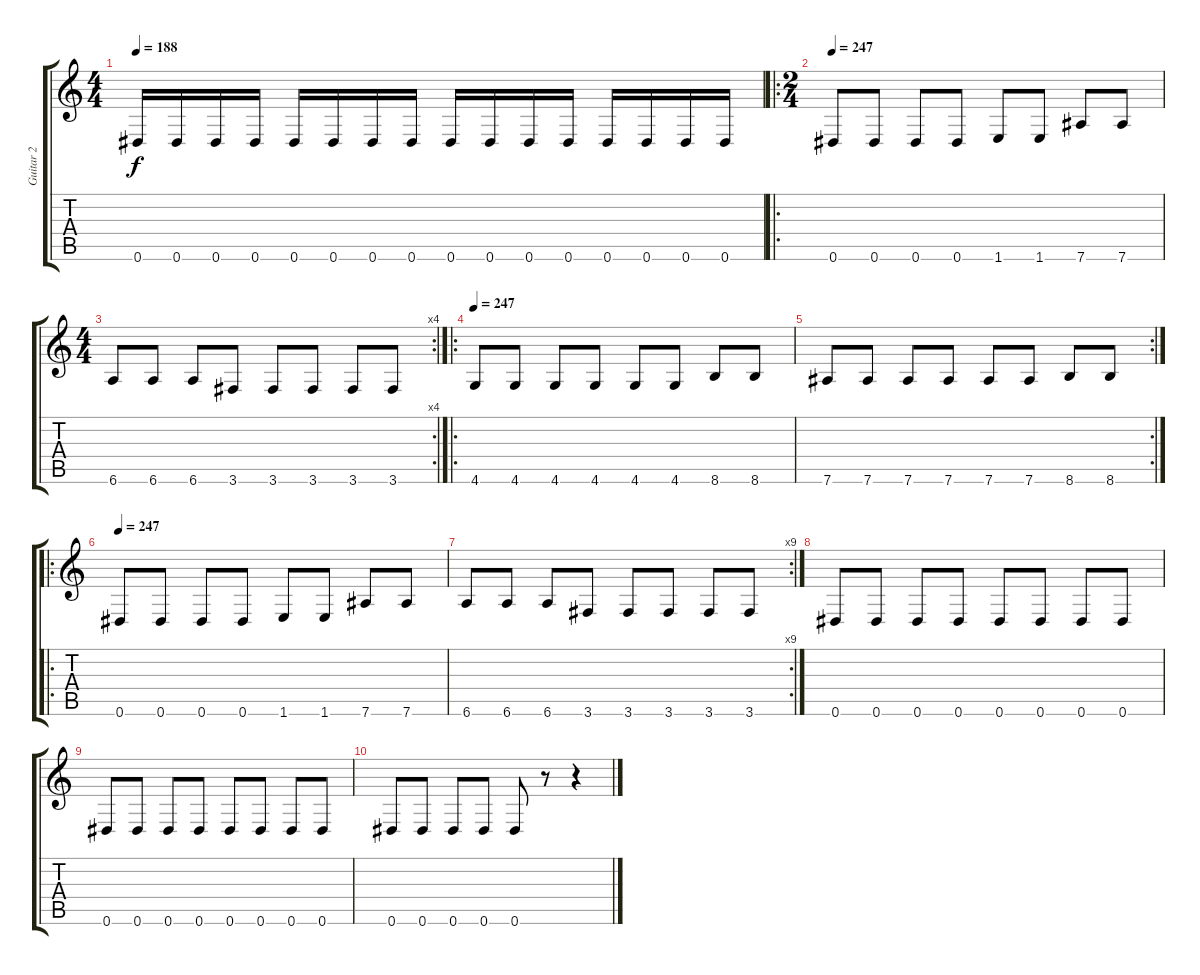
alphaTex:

\track ("Guitar 2" "Guitar 2") {instrument overdrivenguitar}
\staff {score tabs}
\tuning (Eb4 Bb3 Gb3 Db3 Ab2 Eb2) {hide}
\ts (4 4)
\tempo 188
\clef g2
\ks c
0.6.16{dy f} 0.6.16 0.6.16 0.6.16 0.6.16 0.6.16 0.6.16 0.6.16 0.6.16 0.6.16 0.6.16 0.6.16 0.6.16 0.6.16 0.6.16 0.6.16 |
\ro
\ts (2 4)
\tempo 247
0.6.8 0.6.8 0.6.8 0.6.8 1.6.8 1.6.8 7.6.8 7.6.8 |
\rc 4
\ts (4 4)
6.6.8 6.6.8 6.6.8 3.6.8 3.6.8 3.6.8 3.6.8 3.6.8 |
\ro
\tempo 247
4.6.8 4.6.8 4.6.8 4.6.8 4.6.8 4.6.8 8.6.8 8.6.8 |
\rc 2
7.6.8 7.6.8 7.6.8 7.6.8 7.6.8 7.6.8 8.6.8 8.6.8 |
\ro
\tempo 247
0.6.8 0.6.8 0.6.8 0.6.8 1.6.8 1.6.8 7.6.8 7.6.8 |
\rc 9
6.6.8 6.6.8 6.6.8 3.6.8 3.6.8 3.6.8 3.6.8 3.6.8 |
0.6.8 0.6.8 0.6.8 0.6.8 0.6.8 0.6.8 0.6.8 0.6.8 |
0.6.8 0.6.8 0.6.8 0.6.8 0.6.8 0.6.8 0.6.8 0.6.8 |
0.6.8 0.6.8 0.6.8 0.6.8 0.6.8 r.8 r.4
